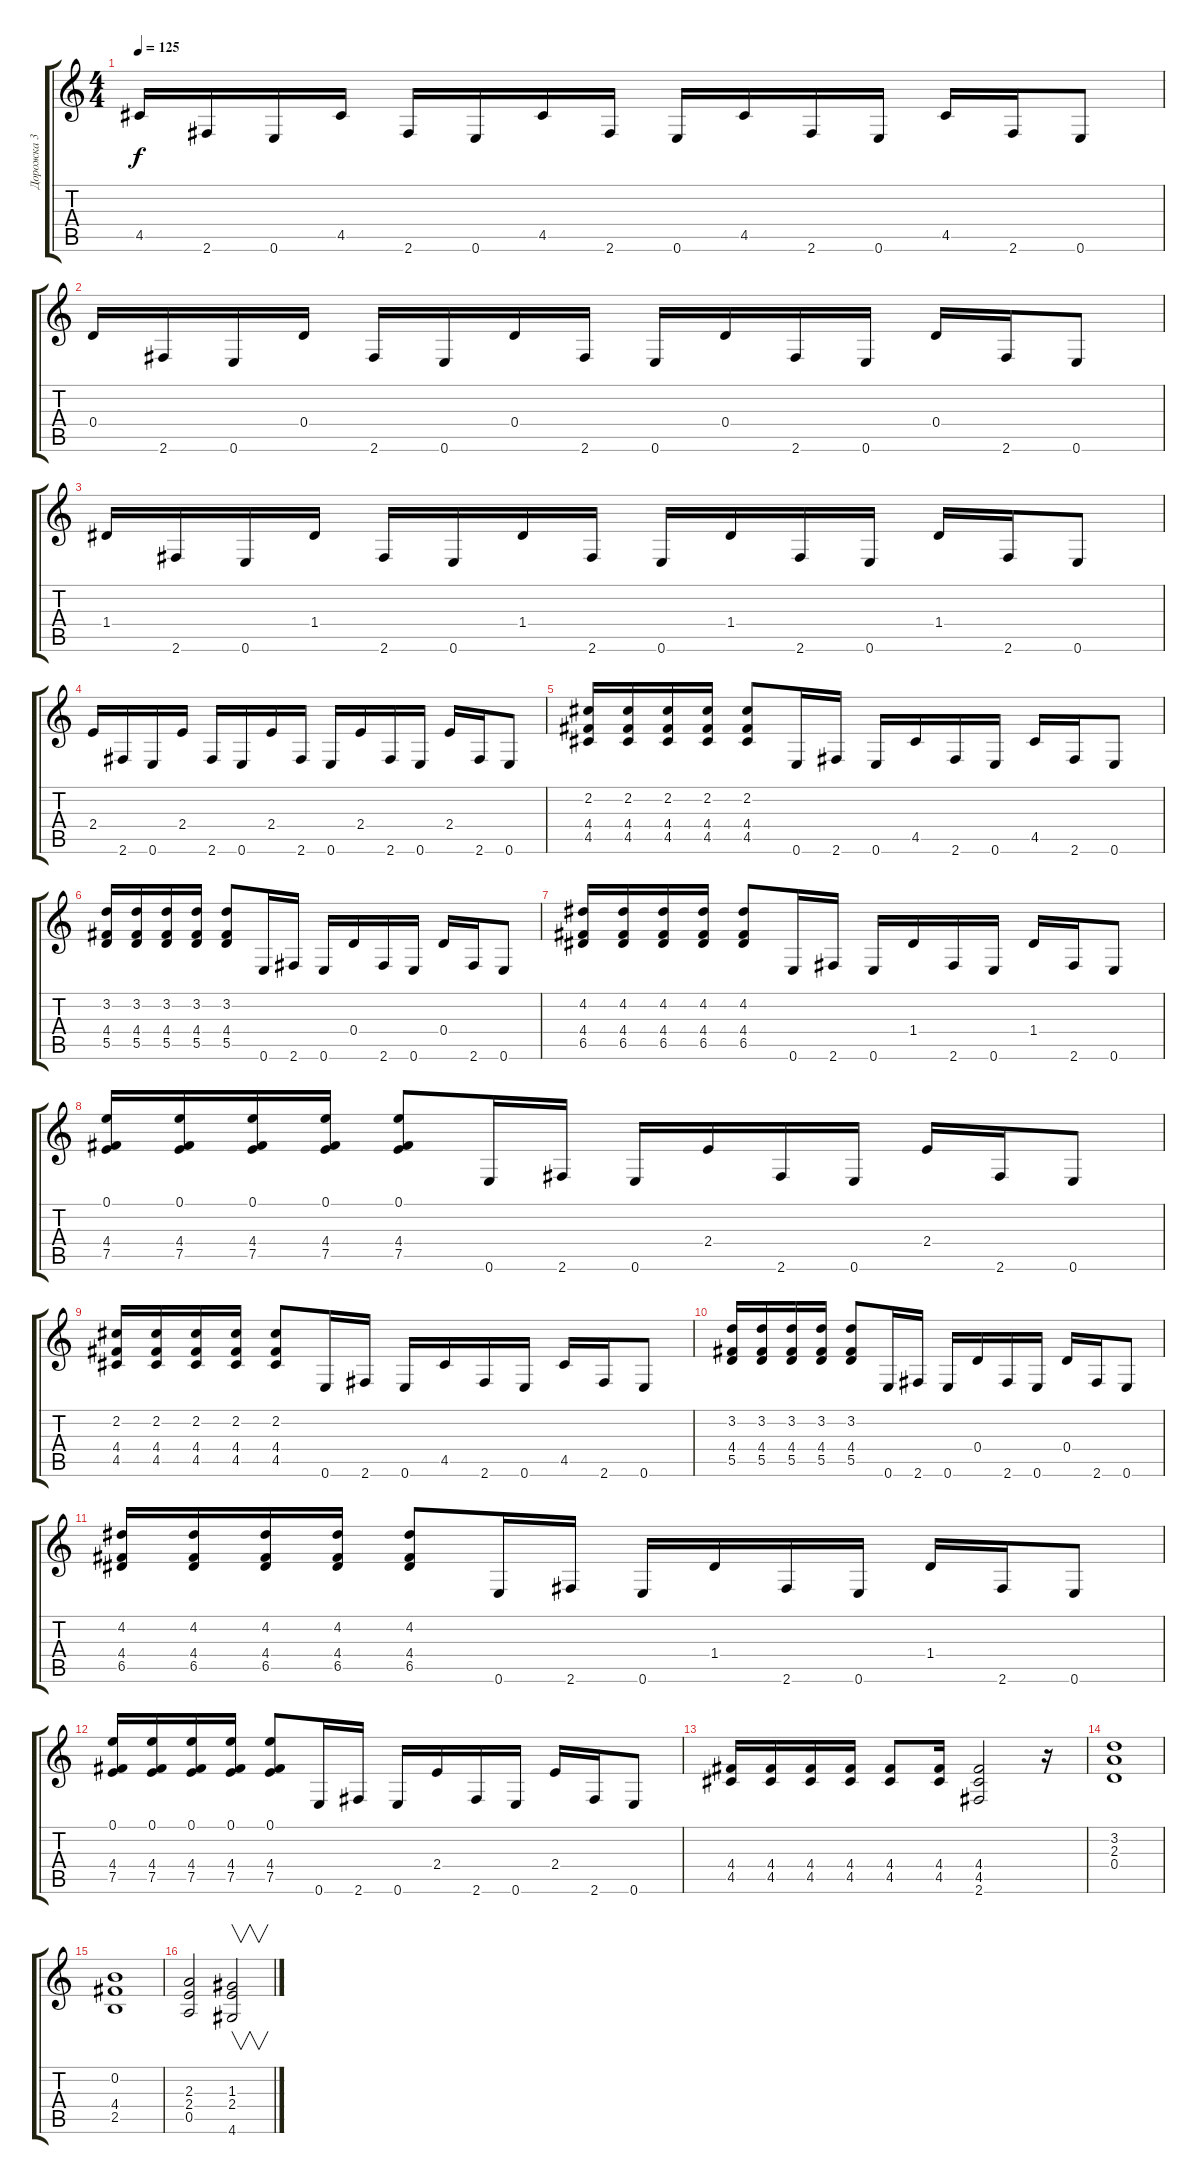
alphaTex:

\track ("Дорожка 3" "Дорожка 3") {instrument overdrivenguitar}
\staff {score tabs}
\tuning (E4 B3 G3 D3 A2 E2) {hide}
\ts (4 4)
\tempo 125
\clef g2
\ks c
4.5.16{dy f} 2.6.16 0.6.16 4.5.16 2.6.16 0.6.16 4.5.16 2.6.16 0.6.16 4.5.16 2.6.16 0.6.16 4.5.16 2.6.16 0.6.8 |
0.4.16 2.6.16 0.6.16 0.4.16 2.6.16 0.6.16 0.4.16 2.6.16 0.6.16 0.4.16 2.6.16 0.6.16 0.4.16 2.6.16 0.6.8 |
1.4.16 2.6.16 0.6.16 1.4.16 2.6.16 0.6.16 1.4.16 2.6.16 0.6.16 1.4.16 2.6.16 0.6.16 1.4.16 2.6.16 0.6.8 |
2.4.16 2.6.16 0.6.16 2.4.16 2.6.16 0.6.16 2.4.16 2.6.16 0.6.16 2.4.16 2.6.16 0.6.16 2.4.16 2.6.16 0.6.8 |
(2.2 4.4 4.5).16 (2.2 4.4 4.5).16 (2.2 4.4 4.5).16 (2.2 4.4 4.5).16 (2.2 4.4 4.5).8 0.6.16 2.6.16 0.6.16 4.5.16 2.6.16 0.6.16 4.5.16 2.6.16 0.6.8 |
(3.2 4.4 5.5).16 (3.2 4.4 5.5).16 (3.2 4.4 5.5).16 (3.2 4.4 5.5).16 (3.2 4.4 5.5).8 0.6.16 2.6.16 0.6.16 0.4.16 2.6.16 0.6.16 0.4.16 2.6.16 0.6.8 |
(4.2 4.4 6.5).16 (4.2 4.4 6.5).16 (4.2 4.4 6.5).16 (4.2 4.4 6.5).16 (4.2 4.4 6.5).8 0.6.16 2.6.16 0.6.16 1.4.16 2.6.16 0.6.16 1.4.16 2.6.16 0.6.8 |
(0.1 4.4 7.5).16 (0.1 4.4 7.5).16 (0.1 4.4 7.5).16 (0.1 4.4 7.5).16 (0.1 4.4 7.5).8 0.6.16 2.6.16 0.6.16 2.4.16 2.6.16 0.6.16 2.4.16 2.6.16 0.6.8 |
(2.2 4.4 4.5).16 (2.2 4.4 4.5).16 (2.2 4.4 4.5).16 (2.2 4.4 4.5).16 (2.2 4.4 4.5).8 0.6.16 2.6.16 0.6.16 4.5.16 2.6.16 0.6.16 4.5.16 2.6.16 0.6.8 |
(3.2 4.4 5.5).16 (3.2 4.4 5.5).16 (3.2 4.4 5.5).16 (3.2 4.4 5.5).16 (3.2 4.4 5.5).8 0.6.16 2.6.16 0.6.16 0.4.16 2.6.16 0.6.16 0.4.16 2.6.16 0.6.8 |
(4.2 4.4 6.5).16 (4.2 4.4 6.5).16 (4.2 4.4 6.5).16 (4.2 4.4 6.5).16 (4.2 4.4 6.5).8 0.6.16 2.6.16 0.6.16 1.4.16 2.6.16 0.6.16 1.4.16 2.6.16 0.6.8 |
(0.1 4.4 7.5).16 (0.1 4.4 7.5).16 (0.1 4.4 7.5).16 (0.1 4.4 7.5).16 (0.1 4.4 7.5).8 0.6.16 2.6.16 0.6.16 2.4.16 2.6.16 0.6.16 2.4.16 2.6.16 0.6.8 |
(4.4 4.5).16 (4.4 4.5).16 (4.4 4.5).16 (4.4 4.5).16 (4.4 4.5).8 (4.4 4.5).16 (4.4 4.5 2.6).2 r.16 |
(3.2 2.3 0.4).1 |
(0.2 4.4 2.5).1 |
(2.3 2.4 0.5).2 (1.3 2.4 4.6).2{v}
